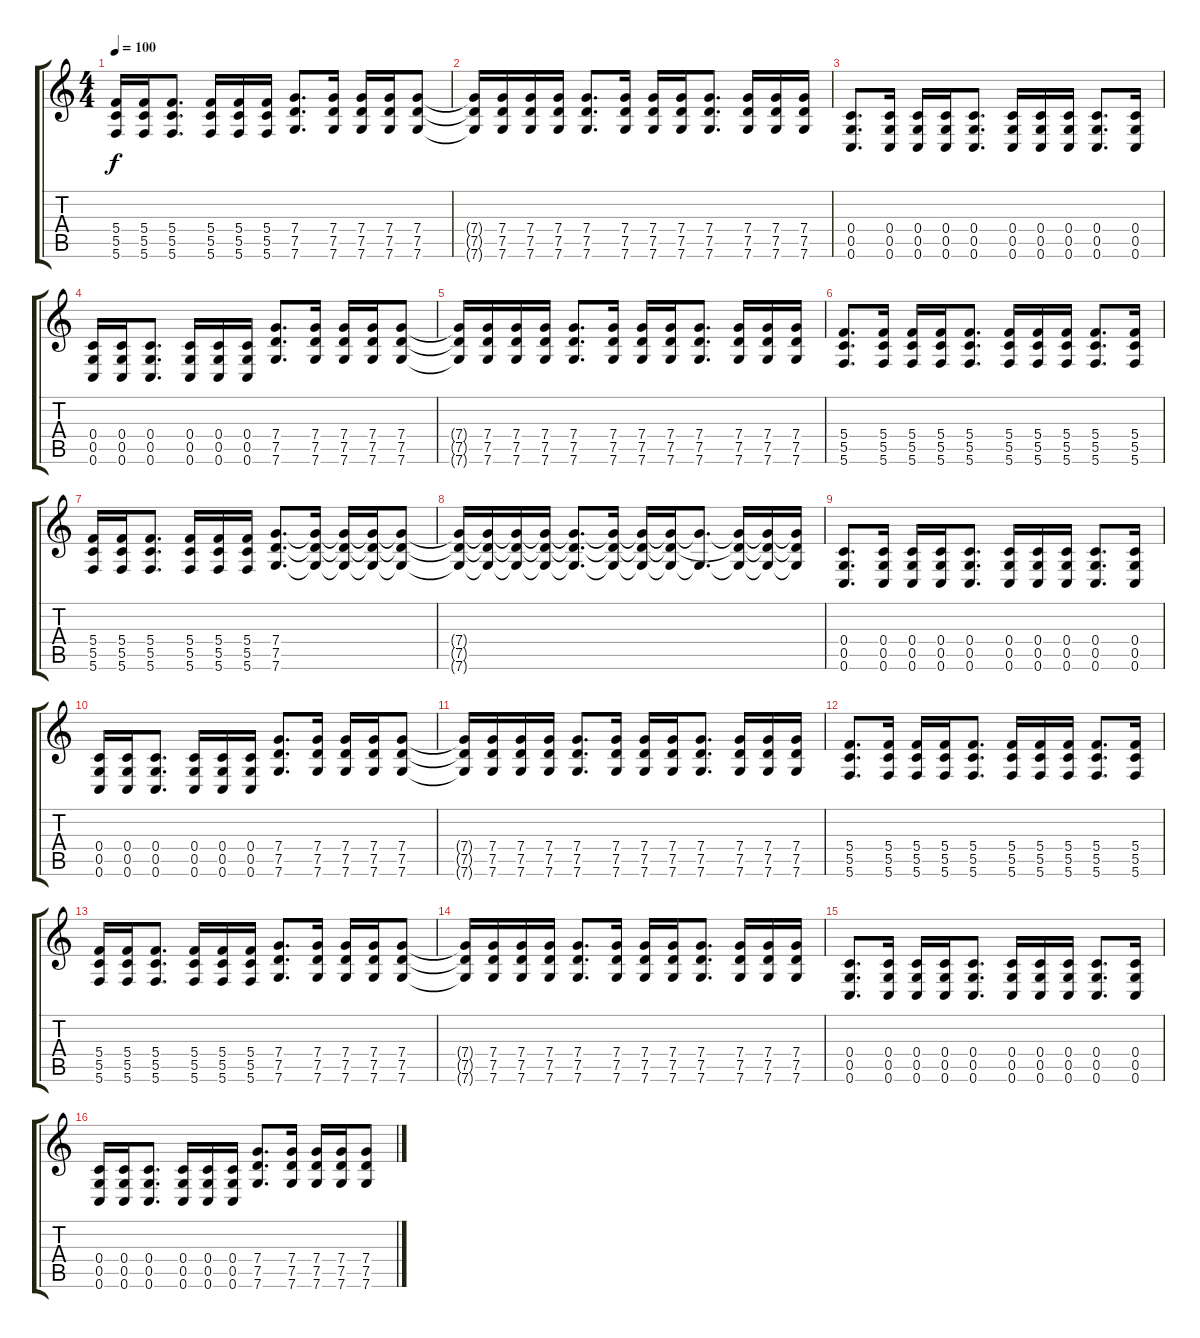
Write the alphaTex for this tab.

\track ("  " "  ") {instrument acousticguitarsteel}
\staff {score tabs}
\tuning (D4 A3 F3 C3 G2 C2) {hide}
\ts (4 4)
\tempo 100
\clef g2
\ks c
(5.4 5.5 5.6).16{dy f} (5.4 5.5 5.6).16 (5.4 5.5 5.6).8{d} (5.4 5.5 5.6).16 (5.4 5.5 5.6).16 (5.4 5.5 5.6).16 (7.4 7.5 7.6).8{d} (7.4 7.5 7.6).16 (7.4 7.5 7.6).16 (7.4 7.5 7.6).16 (7.4 7.5 7.6).8 |
(7.4{t} 7.5{t} 7.6{t}).16 (7.4 7.5 7.6).16 (7.4 7.5 7.6).16 (7.4 7.5 7.6).16 (7.4 7.5 7.6).8{d} (7.4 7.5 7.6).16 (7.4 7.5 7.6).16 (7.4 7.5 7.6).16 (7.4 7.5 7.6).8{d} (7.4 7.5 7.6).16 (7.4 7.5 7.6).16 (7.4 7.5 7.6).16 |
(0.4 0.5 0.6).8{d} (0.4 0.5 0.6).16 (0.4 0.5 0.6).16 (0.4 0.5 0.6).16 (0.4 0.5 0.6).8{d} (0.4 0.5 0.6).16 (0.4 0.5 0.6).16 (0.4 0.5 0.6).16 (0.4 0.5 0.6).8{d} (0.4 0.5 0.6).16 |
(0.4 0.5 0.6).16 (0.4 0.5 0.6).16 (0.4 0.5 0.6).8{d} (0.4 0.5 0.6).16 (0.4 0.5 0.6).16 (0.4 0.5 0.6).16 (7.4 7.5 7.6).8{d} (7.4 7.5 7.6).16 (7.4 7.5 7.6).16 (7.4 7.5 7.6).16 (7.4 7.5 7.6).8 |
(7.4{t} 7.5{t} 7.6{t}).16 (7.4 7.5 7.6).16 (7.4 7.5 7.6).16 (7.4 7.5 7.6).16 (7.4 7.5 7.6).8{d} (7.4 7.5 7.6).16 (7.4 7.5 7.6).16 (7.4 7.5 7.6).16 (7.4 7.5 7.6).8{d} (7.4 7.5 7.6).16 (7.4 7.5 7.6).16 (7.4 7.5 7.6).16 |
(5.4 5.5 5.6).8{d} (5.4 5.5 5.6).16 (5.4 5.5 5.6).16 (5.4 5.5 5.6).16 (5.4 5.5 5.6).8{d} (5.4 5.5 5.6).16 (5.4 5.5 5.6).16 (5.4 5.5 5.6).16 (5.4 5.5 5.6).8{d} (5.4 5.5 5.6).16 |
(5.4 5.5 5.6).16 (5.4 5.5 5.6).16 (5.4 5.5 5.6).8{d} (5.4 5.5 5.6).16 (5.4 5.5 5.6).16 (5.4 5.5 5.6).16 (7.4 7.5 7.6).8{d} (7.4{t} 7.5{t} 7.6{t}).16 (7.4{t} 7.5{t} 7.6{t}).16 (7.4{t} 7.5{t} 7.6{t}).16 (7.4{t} 7.5{t} 7.6{t}).8 |
(7.4{t} 7.5{t} 7.6{t}).16 (7.4{t} 7.5{t} 7.6{t}).16 (7.4{t} 7.5{t} 7.6{t}).16 (7.4{t} 7.5{t} 7.6{t}).16 (7.4{t} 7.5{t} 7.6{t}).8{d} (7.4{t} 7.5{t} 7.6{t}).16 (7.4{t} 7.5{t} 7.6{t}).16 (7.4{t} 7.5{t} 7.6{t}).16 (7.4{t} 7.6{t}).8{d} (7.4{t} 7.5{t} 7.6{t}).16 (7.4{t} 7.5{t} 7.6{t}).16 (7.4{t} 7.5{t} 7.6{t}).16 |
(0.4 0.5 0.6).8{d} (0.4 0.5 0.6).16 (0.4 0.5 0.6).16 (0.4 0.5 0.6).16 (0.4 0.5 0.6).8{d} (0.4 0.5 0.6).16 (0.4 0.5 0.6).16 (0.4 0.5 0.6).16 (0.4 0.5 0.6).8{d} (0.4 0.5 0.6).16 |
(0.4 0.5 0.6).16 (0.4 0.5 0.6).16 (0.4 0.5 0.6).8{d} (0.4 0.5 0.6).16 (0.4 0.5 0.6).16 (0.4 0.5 0.6).16 (7.4 7.5 7.6).8{d} (7.4 7.5 7.6).16 (7.4 7.5 7.6).16 (7.4 7.5 7.6).16 (7.4 7.5 7.6).8 |
(7.4{t} 7.5{t} 7.6{t}).16 (7.4 7.5 7.6).16 (7.4 7.5 7.6).16 (7.4 7.5 7.6).16 (7.4 7.5 7.6).8{d} (7.4 7.5 7.6).16 (7.4 7.5 7.6).16 (7.4 7.5 7.6).16 (7.4 7.5 7.6).8{d} (7.4 7.5 7.6).16 (7.4 7.5 7.6).16 (7.4 7.5 7.6).16 |
(5.4 5.5 5.6).8{d} (5.4 5.5 5.6).16 (5.4 5.5 5.6).16 (5.4 5.5 5.6).16 (5.4 5.5 5.6).8{d} (5.4 5.5 5.6).16 (5.4 5.5 5.6).16 (5.4 5.5 5.6).16 (5.4 5.5 5.6).8{d} (5.4 5.5 5.6).16 |
(5.4 5.5 5.6).16 (5.4 5.5 5.6).16 (5.4 5.5 5.6).8{d} (5.4 5.5 5.6).16 (5.4 5.5 5.6).16 (5.4 5.5 5.6).16 (7.4 7.5 7.6).8{d} (7.4 7.5 7.6).16 (7.4 7.5 7.6).16 (7.4 7.5 7.6).16 (7.4 7.5 7.6).8 |
(7.4{t} 7.5{t} 7.6{t}).16 (7.4 7.5 7.6).16 (7.4 7.5 7.6).16 (7.4 7.5 7.6).16 (7.4 7.5 7.6).8{d} (7.4 7.5 7.6).16 (7.4 7.5 7.6).16 (7.4 7.5 7.6).16 (7.4 7.5 7.6).8{d} (7.4 7.5 7.6).16 (7.4 7.5 7.6).16 (7.4 7.5 7.6).16 |
(0.4 0.5 0.6).8{d} (0.4 0.5 0.6).16 (0.4 0.5 0.6).16 (0.4 0.5 0.6).16 (0.4 0.5 0.6).8{d} (0.4 0.5 0.6).16 (0.4 0.5 0.6).16 (0.4 0.5 0.6).16 (0.4 0.5 0.6).8{d} (0.4 0.5 0.6).16 |
(0.4 0.5 0.6).16 (0.4 0.5 0.6).16 (0.4 0.5 0.6).8{d} (0.4 0.5 0.6).16 (0.4 0.5 0.6).16 (0.4 0.5 0.6).16 (7.4 7.5 7.6).8{d} (7.4 7.5 7.6).16 (7.4 7.5 7.6).16 (7.4 7.5 7.6).16 (7.4 7.5 7.6).8
